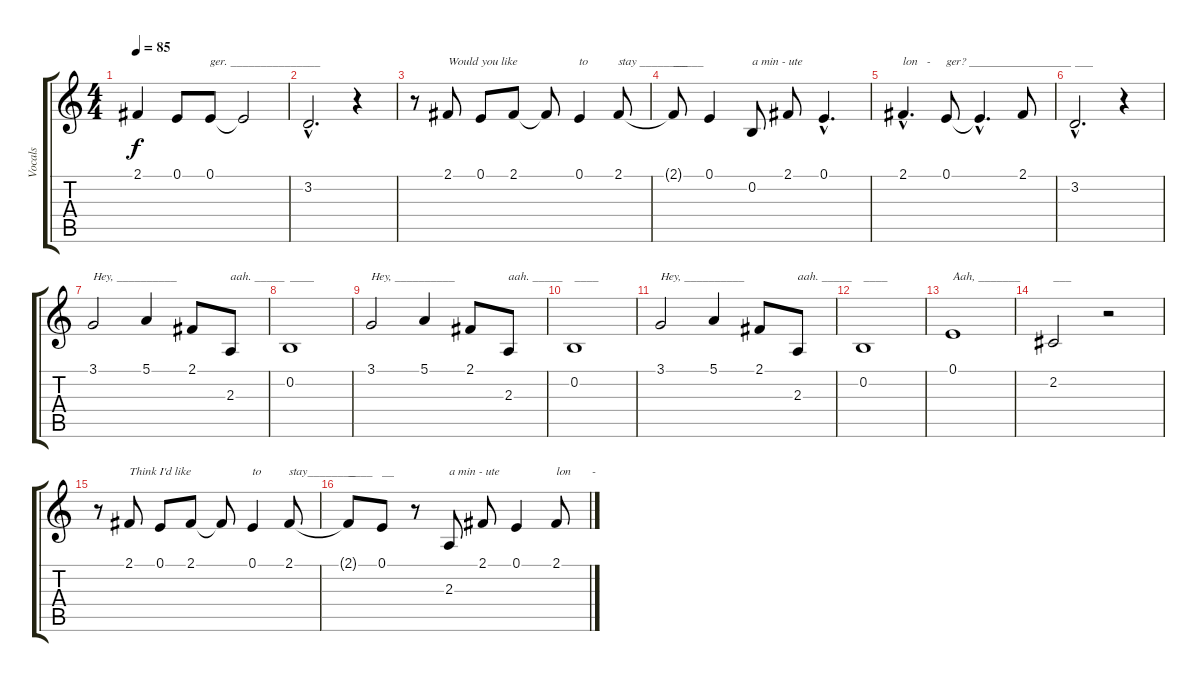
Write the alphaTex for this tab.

\track ("Vocals" "Vocals") {instrument lead2sawtooth}
\staff {score tabs}
\tuning (E4 B3 G3 D3 A2 E2) {hide}
\ts (4 4)
\tempo 85
\clef g2
\ks c
2.1{t}.4{dy f} 0.1.8 0.1.8{txt "ger. _____________"} 0.1{t}.2 |
3.2{hac}.2{d txt "__"} r.4 |
r.8 2.1.8{txt "Would you like"} 0.1.8 2.1.8 2.1{t}.8 0.1.4{txt "to"} 2.1.8{txt "stay ________"} |
2.1{t}.8{txt "_____"} 0.1.4 0.2.8{txt "a min - ute"} 2.1.8 0.1{hac}.4{d} |
2.1{hac}.4{d txt "lon   -"} 0.1.8{txt "ger? _________________"} 0.1{hac t}.4{d} 2.1.8 |
3.2{hac}.2{d txt "___"} r.4 |
3.1.2{txt "Hey, __________"} 5.1.4 2.1.8 2.3.8{txt "aah. _____"} |
0.2.1{txt "____"} |
3.1.2{txt "Hey, __________"} 5.1.4 2.1.8 2.3.8{txt "aah. _____"} |
0.2.1{txt "____"} |
3.1.2{txt "Hey, __________"} 5.1.4 2.1.8 2.3.8{txt "aah. _____"} |
0.2.1{txt "____"} |
0.1.1{txt "Aah, _______"} |
2.2.2{txt "___"} r.2 |
r.8 2.1.8{txt "Think I'd like"} 0.1.8 2.1.8 2.1{t}.8 0.1.4{txt "to"} 2.1.8{txt "stay________"} |
2.1{t}.8{txt "____"} 0.1.8{txt "__"} r.8 2.3.8{txt "a min - ute"} 2.1.8 0.1.4 2.1.8{txt "lon       -"}
